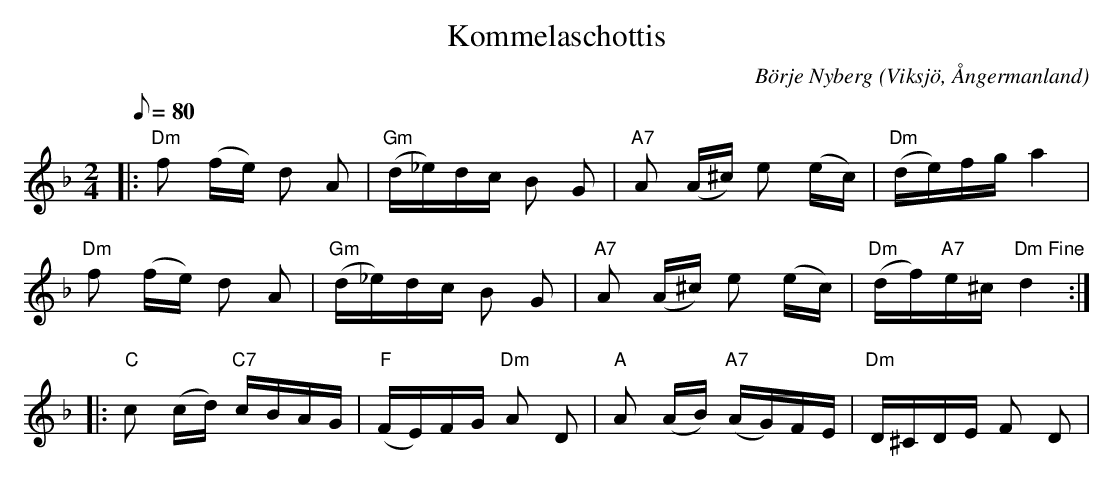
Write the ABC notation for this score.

X:1
T:Kommelaschottis
C:Börje Nyberg
O:Viksjö, Ångermanland
M:2/4
L:1/8
Q:80
K:Dm
|: "Dm"f (f/2e/2) d A | "Gm"(d/2_e/2)d/2c/2 B G | "A7"A (A/2^c/2) e (e/2c/2) |"Dm"(d/2e/2)f/2g/2 a2 |
"Dm"f (f/2e/2) d A | "Gm" (d/2_e/2)d/2c/2 B G | "A7"A (A/2^c/2) e (e/2c/2) | "Dm"(d/2f/2)"A7"e/2^c/2 "Dm Fine"d2::
"C"c (c/2d/2) "C7"c/2B/2A/2G/2 | "F"(F/2E/2)F/2G/2 "Dm"A D | "A"A (A/2B/2) "A7"(A/2G/2)F/2E/2 | "Dm"D/2^C/2D/2E/2 F D |
